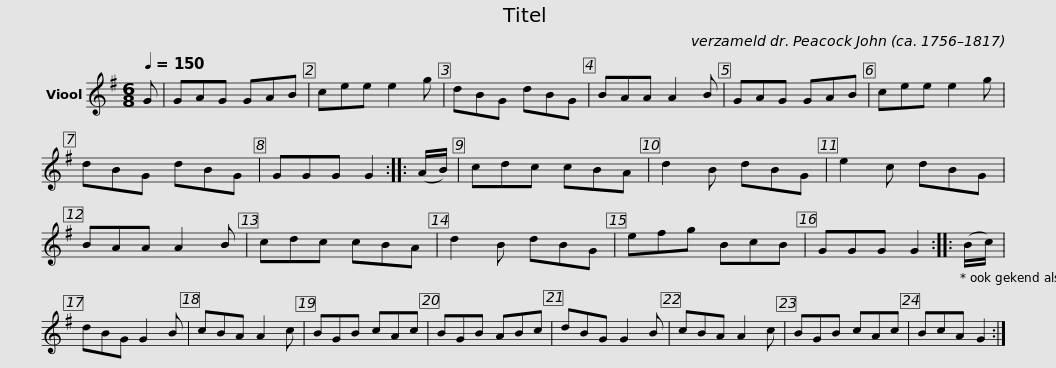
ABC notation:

X:1
L:1/8
Q:1/4=150
M:6/8
I:linebreak $
K:G
V:1 treble
V:1
 G | GAG GAB | cee e2 g | dBG dBG | BAA A2 B | %5
 GAG GAB | cee e2 g | dBG dBG | GGG G2 ::$ (A/B/) | %10
 cdc cBA | d2 B dBG | e2 c dBG | BAA A2 B | cdc cBA | %15
 d2 B dBG | efg BcB | GGG G2 ::$ (B/c/) | dBG G2 B | %20
 cBA A2 c | BGB cAc | BGB ABc | dBG G2 B | cBA A2 c | %25
 BGB cAc | BcA G2 :| %27
